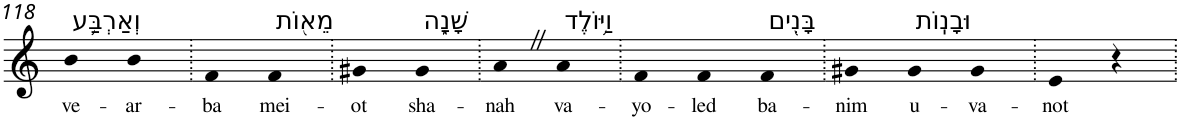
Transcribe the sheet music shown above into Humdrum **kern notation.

**kern	**text
*part1	*part1
*staff1	*staff1
*I"Piano	*
*I'Pno	*
!!LO:PB:g=z
*clefG2	*
*k[]	*
=118	=118
!LO:TX:a:t=וְאַרְבַּ֥ע	!
!	!LO:LY:b
4b	ve-
!	!LO:LY:b
4b	-ar-
=119.	=119.
!	!LO:LY:b
4f	-ba
!LO:TX:a:t=מֵא֖וֹת	!
!	!LO:LY:b
4f	mei-
=120.	=120.
!	!LO:LY:b
4g#X	-ot
!LO:TX:a:t=שָׁנָ֑ה	!
!	!LO:LY:b
4g#	sha-
=121.	=121.
!	!LO:LY:b
4aZ	-nah
!LO:TX:a:t=וַיּ֥וֹלֶד	!
!	!LO:LY:b
4a	va-
=122.	=122.
!	!LO:LY:b
4f	-yo-
!	!LO:LY:b
4f	-led
!LO:TX:a:t=בָּנִ֖ים	!
!	!LO:LY:b
4f	ba-
=123.	=123.
!	!LO:LY:b
4g#X	-nim
!LO:TX:a:t=וּבָנֽוֹת	!
!	!LO:LY:b
4g#	u-
!	!LO:LY:b
4g#	-va-
=124.	=124.
!	!LO:LY:b
4e	-not
4r	.
=.	=.
*-	*-
